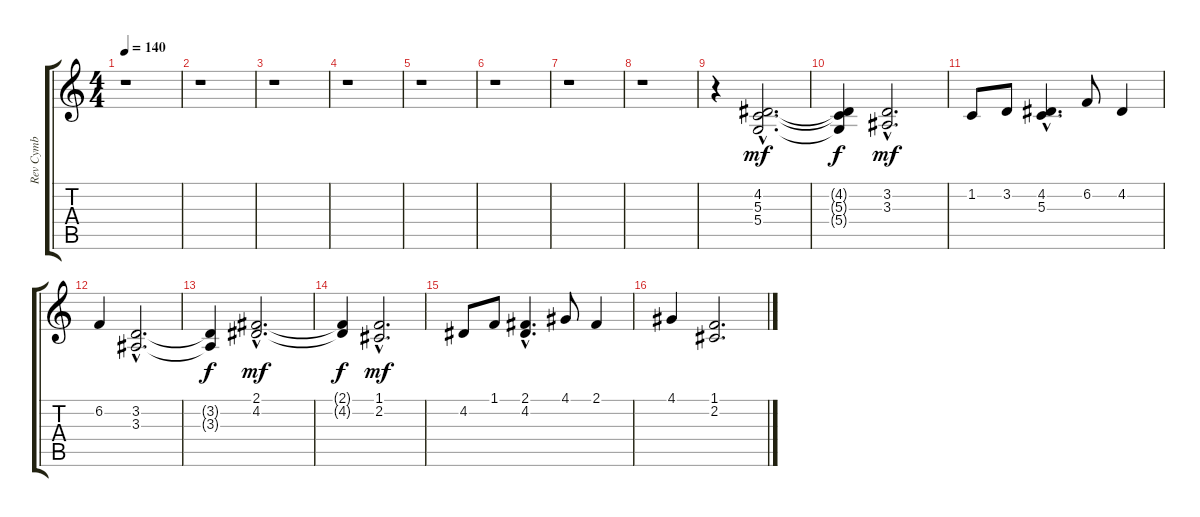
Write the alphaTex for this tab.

\track ("Rev Cymb" "Rev Cymb") {instrument reversecymbal}
\staff {score tabs}
\tuning (E4 B3 G3 D3 A2 E2) {hide}
\ts (4 4)
\tempo 140
\clef g2
\ks c
r.1{dy f} |
r.1 |
r.1 |
r.1 |
r.1 |
r.1 |
r.1 |
r.1 |
r.4 (4.2{hac} 5.3{hac} 5.4{hac}).2{d dy mf} |
(4.2{t} 5.3{t} 5.4{t}).4{dy f} (3.2{hac} 3.3).2{d dy mf} |
1.2.8 3.2.8 (4.2{hac} 5.3).4{d} 6.2.8 4.2.4 |
6.2.4 (3.2{hac} 3.3{hac}).2{d} |
(3.2{t} 3.3{t}).4{dy f} (2.1{hac} 4.2{hac}).2{d dy mf} |
(2.1{t} 4.2{t}).4{dy f} (1.1{hac} 2.2).2{d dy mf} |
4.2.8 1.1.8 (2.1{hac} 4.2).4{d} 4.1.8 2.1.4 |
4.1.4 (1.1 2.2).2{d}
